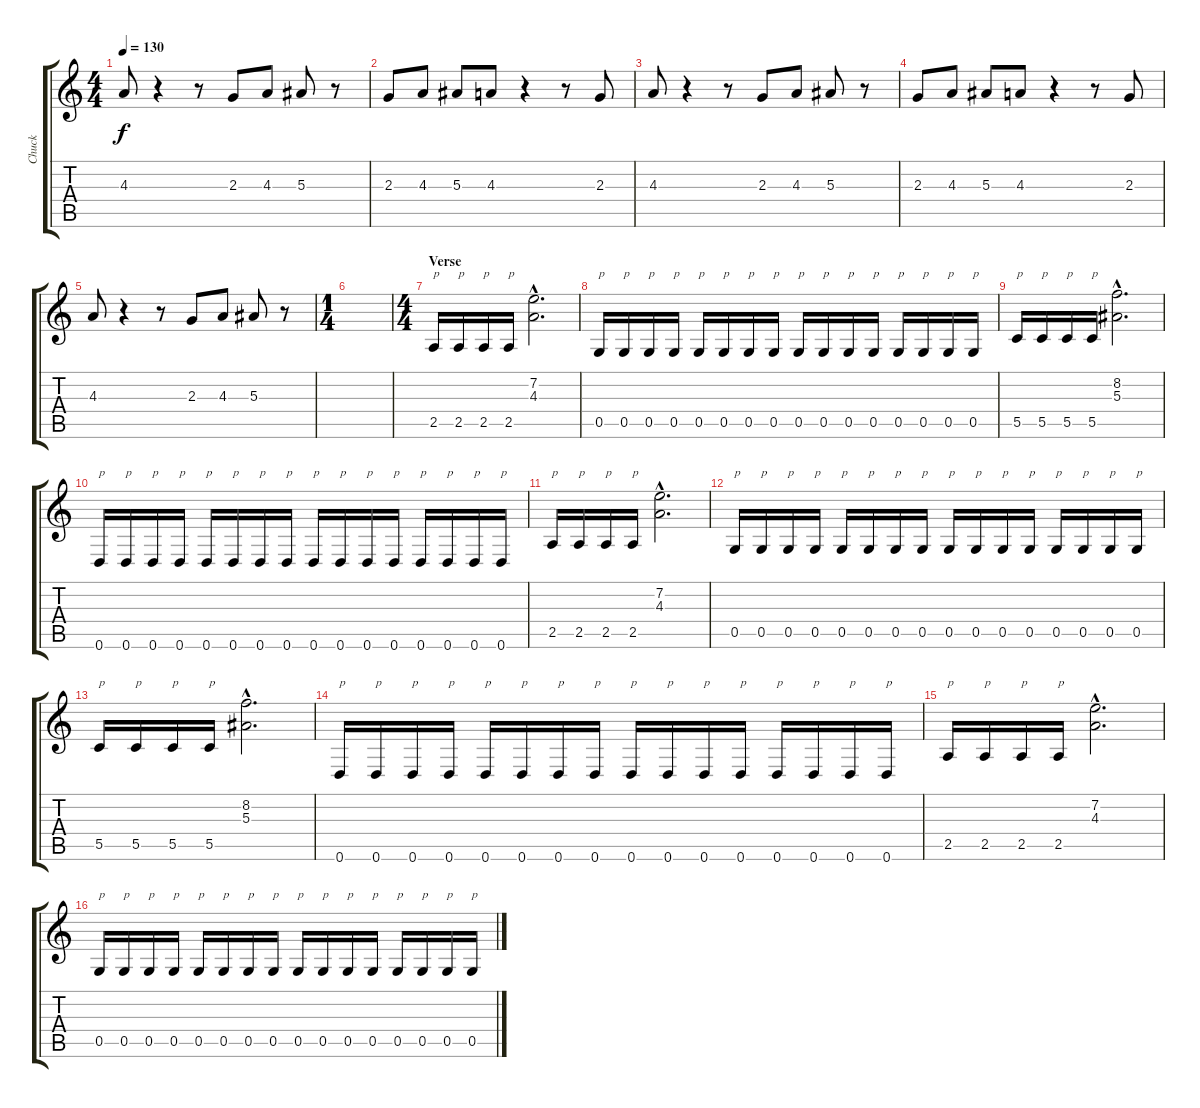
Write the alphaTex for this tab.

\track ("Chuck" "Chuck") {instrument distortionguitar}
\staff {score tabs}
\tuning (D4 A3 F3 C3 G2 D2) {hide}
\ts (4 4)
\tempo 130
\clef g2
\ks c
4.3.8{dy f} r.4 r.8 2.3.8 4.3.8 5.3.8 r.8 |
2.3.8 4.3.8 5.3.8 4.3.8 r.4 r.8 2.3.8 |
4.3.8 r.4 r.8 2.3.8 4.3.8 5.3.8 r.8 |
2.3.8 4.3.8 5.3.8 4.3.8 r.4 r.8 2.3.8 |
4.3.8 r.4 r.8 2.3.8 4.3.8 5.3.8 r.8 |
\ts (1 4)
|
\ts (4 4)
\section ("" "Verse")
2.5.16{txt "p"} 2.5.16{txt "p"} 2.5.16{txt "p"} 2.5.16{txt "p"} (7.2{hac} 4.3{hac}).2{d} |
0.5.16{txt "p"} 0.5.16{txt "p"} 0.5.16{txt "p"} 0.5.16{txt "p"} 0.5.16{txt "p"} 0.5.16{txt "p"} 0.5.16{txt "p"} 0.5.16{txt "p"} 0.5.16{txt "p"} 0.5.16{txt "p"} 0.5.16{txt "p"} 0.5.16{txt "p"} 0.5.16{txt "p"} 0.5.16{txt "p"} 0.5.16{txt "p"} 0.5.16{txt "p"} |
5.5.16{txt "p"} 5.5.16{txt "p"} 5.5.16{txt "p"} 5.5.16{txt "p"} (8.2{hac} 5.3{hac}).2{d} |
0.6.16{txt "p"} 0.6.16{txt "p"} 0.6.16{txt "p"} 0.6.16{txt "p"} 0.6.16{txt "p"} 0.6.16{txt "p"} 0.6.16{txt "p"} 0.6.16{txt "p"} 0.6.16{txt "p"} 0.6.16{txt "p"} 0.6.16{txt "p"} 0.6.16{txt "p"} 0.6.16{txt "p"} 0.6.16{txt "p"} 0.6.16{txt "p"} 0.6.16{txt "p"} |
2.5.16{txt "p"} 2.5.16{txt "p"} 2.5.16{txt "p"} 2.5.16{txt "p"} (7.2{hac} 4.3{hac}).2{d} |
0.5.16{txt "p"} 0.5.16{txt "p"} 0.5.16{txt "p"} 0.5.16{txt "p"} 0.5.16{txt "p"} 0.5.16{txt "p"} 0.5.16{txt "p"} 0.5.16{txt "p"} 0.5.16{txt "p"} 0.5.16{txt "p"} 0.5.16{txt "p"} 0.5.16{txt "p"} 0.5.16{txt "p"} 0.5.16{txt "p"} 0.5.16{txt "p"} 0.5.16{txt "p"} |
5.5.16{txt "p"} 5.5.16{txt "p"} 5.5.16{txt "p"} 5.5.16{txt "p"} (8.2{hac} 5.3{hac}).2{d} |
0.6.16{txt "p"} 0.6.16{txt "p"} 0.6.16{txt "p"} 0.6.16{txt "p"} 0.6.16{txt "p"} 0.6.16{txt "p"} 0.6.16{txt "p"} 0.6.16{txt "p"} 0.6.16{txt "p"} 0.6.16{txt "p"} 0.6.16{txt "p"} 0.6.16{txt "p"} 0.6.16{txt "p"} 0.6.16{txt "p"} 0.6.16{txt "p"} 0.6.16{txt "p"} |
2.5.16{txt "p"} 2.5.16{txt "p"} 2.5.16{txt "p"} 2.5.16{txt "p"} (7.2{hac} 4.3{hac}).2{d} |
0.5.16{txt "p"} 0.5.16{txt "p"} 0.5.16{txt "p"} 0.5.16{txt "p"} 0.5.16{txt "p"} 0.5.16{txt "p"} 0.5.16{txt "p"} 0.5.16{txt "p"} 0.5.16{txt "p"} 0.5.16{txt "p"} 0.5.16{txt "p"} 0.5.16{txt "p"} 0.5.16{txt "p"} 0.5.16{txt "p"} 0.5.16{txt "p"} 0.5.16{txt "p"}
